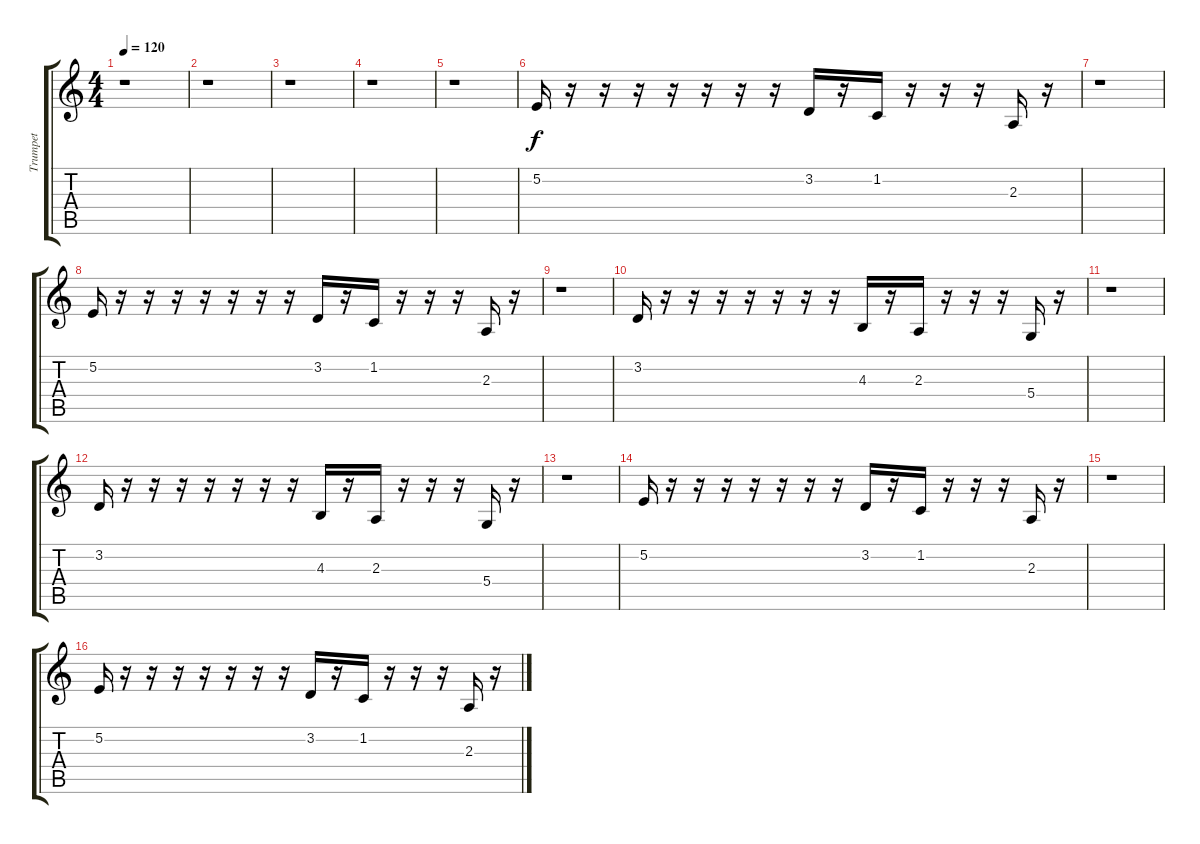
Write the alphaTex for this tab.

\track ("Trumpet" "Trumpet") {instrument brasssection}
\staff {score tabs}
\tuning (E4 B3 G3 D3 A2 E2) {hide}
\ts (4 4)
\tempo 120
\clef g2
\ks c
r.1{dy f} |
r.1 |
r.1 |
r.1 |
r.1 |
5.2.16 r.16 r.16 r.16 r.16 r.16 r.16 r.16 3.2.16 r.16 1.2.16 r.16 r.16 r.16 2.3.16 r.16 |
r.1 |
5.2.16 r.16 r.16 r.16 r.16 r.16 r.16 r.16 3.2.16 r.16 1.2.16 r.16 r.16 r.16 2.3.16 r.16 |
r.1 |
3.2.16 r.16 r.16 r.16 r.16 r.16 r.16 r.16 4.3.16 r.16 2.3.16 r.16 r.16 r.16 5.4.16 r.16 |
r.1 |
3.2.16 r.16 r.16 r.16 r.16 r.16 r.16 r.16 4.3.16 r.16 2.3.16 r.16 r.16 r.16 5.4.16 r.16 |
r.1 |
5.2.16 r.16 r.16 r.16 r.16 r.16 r.16 r.16 3.2.16 r.16 1.2.16 r.16 r.16 r.16 2.3.16 r.16 |
r.1 |
5.2.16 r.16 r.16 r.16 r.16 r.16 r.16 r.16 3.2.16 r.16 1.2.16 r.16 r.16 r.16 2.3.16 r.16
